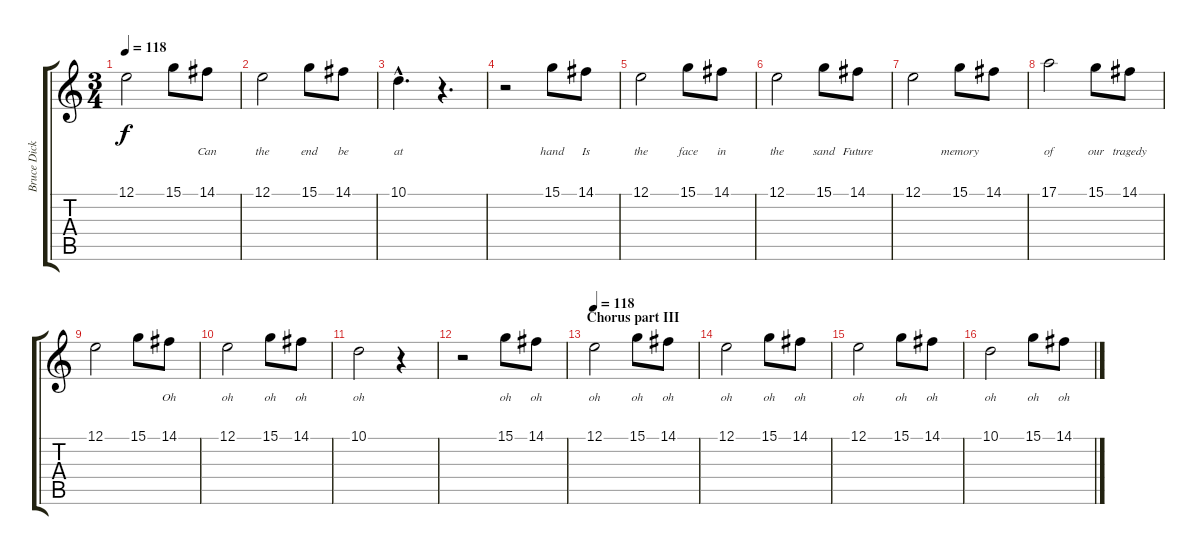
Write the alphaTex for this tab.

\track ("Bruce Dickinson" "Bruce Dick") {instrument flute}
\staff {score tabs}
\tuning (E4 B3 G3 D3 A2 E2) {hide}
\ts (3 4)
\tempo 118
\clef g2
\ks c
12.1.2{lyrics (0 "") lyrics (1 "") lyrics (2 "") lyrics (3 "") lyrics (4 "") dy f} 15.1.8{lyrics (0 "") lyrics (1 "") lyrics (2 "") lyrics (3 "") lyrics (4 "")} 14.1.8{lyrics (0 "Can") lyrics (1 "") lyrics (2 "") lyrics (3 "") lyrics (4 "")} |
12.1.2{lyrics (0 "the") lyrics (1 "") lyrics (2 "") lyrics (3 "") lyrics (4 "")} 15.1.8{lyrics (0 "end") lyrics (1 "") lyrics (2 "") lyrics (3 "") lyrics (4 "")} 14.1.8{lyrics (0 "be") lyrics (1 "") lyrics (2 "") lyrics (3 "") lyrics (4 "")} |
10.1{hac}.4{d lyrics (0 "at") lyrics (1 "") lyrics (2 "") lyrics (3 "") lyrics (4 "")} r.4{d} |
r.2 15.1.8{lyrics (0 "hand") lyrics (1 "") lyrics (2 "") lyrics (3 "") lyrics (4 "")} 14.1.8{lyrics (0 "Is") lyrics (1 "") lyrics (2 "") lyrics (3 "") lyrics (4 "")} |
12.1.2{lyrics (0 "the") lyrics (1 "") lyrics (2 "") lyrics (3 "") lyrics (4 "")} 15.1.8{lyrics (0 "face") lyrics (1 "") lyrics (2 "") lyrics (3 "") lyrics (4 "")} 14.1.8{lyrics (0 "in") lyrics (1 "") lyrics (2 "") lyrics (3 "") lyrics (4 "")} |
12.1.2{lyrics (0 "the") lyrics (1 "") lyrics (2 "") lyrics (3 "") lyrics (4 "")} 15.1.8{lyrics (0 "sand") lyrics (1 "") lyrics (2 "") lyrics (3 "") lyrics (4 "")} 14.1.8{lyrics (0 "Future") lyrics (1 "") lyrics (2 "") lyrics (3 "") lyrics (4 "")} |
12.1.2{lyrics (0 "") lyrics (1 "") lyrics (2 "") lyrics (3 "") lyrics (4 "")} 15.1.8{lyrics (0 "memory") lyrics (1 "") lyrics (2 "") lyrics (3 "") lyrics (4 "")} 14.1.8{lyrics (0 "") lyrics (1 "") lyrics (2 "") lyrics (3 "") lyrics (4 "")} |
17.1.2{lyrics (0 "of") lyrics (1 "") lyrics (2 "") lyrics (3 "") lyrics (4 "")} 15.1.8{lyrics (0 "our") lyrics (1 "") lyrics (2 "") lyrics (3 "") lyrics (4 "")} 14.1.8{lyrics (0 "tragedy") lyrics (1 "") lyrics (2 "") lyrics (3 "") lyrics (4 "")} |
12.1.2{lyrics (0 "") lyrics (1 "") lyrics (2 "") lyrics (3 "") lyrics (4 "")} 15.1.8{lyrics (0 "") lyrics (1 "") lyrics (2 "") lyrics (3 "") lyrics (4 "")} 14.1.8{lyrics (0 "Oh") lyrics (1 "") lyrics (2 "") lyrics (3 "") lyrics (4 "")} |
12.1.2{lyrics (0 "oh") lyrics (1 "") lyrics (2 "") lyrics (3 "") lyrics (4 "")} 15.1.8{lyrics (0 "oh") lyrics (1 "") lyrics (2 "") lyrics (3 "") lyrics (4 "")} 14.1.8{lyrics (0 "oh") lyrics (1 "") lyrics (2 "") lyrics (3 "") lyrics (4 "")} |
10.1.2{lyrics (0 "oh") lyrics (1 "") lyrics (2 "") lyrics (3 "") lyrics (4 "")} r.4 |
r.2 15.1.8{lyrics (0 "oh") lyrics (1 "") lyrics (2 "") lyrics (3 "") lyrics (4 "")} 14.1.8{lyrics (0 "oh") lyrics (1 "") lyrics (2 "") lyrics (3 "") lyrics (4 "")} |
\section ("" "Chorus part III")
\tempo 118
12.1.2{lyrics (0 "oh") lyrics (1 "") lyrics (2 "") lyrics (3 "") lyrics (4 "")} 15.1.8{lyrics (0 "oh") lyrics (1 "") lyrics (2 "") lyrics (3 "") lyrics (4 "")} 14.1.8{lyrics (0 "oh") lyrics (1 "") lyrics (2 "") lyrics (3 "") lyrics (4 "")} |
12.1.2{lyrics (0 "oh") lyrics (1 "") lyrics (2 "") lyrics (3 "") lyrics (4 "")} 15.1.8{lyrics (0 "oh") lyrics (1 "") lyrics (2 "") lyrics (3 "") lyrics (4 "")} 14.1.8{lyrics (0 "oh") lyrics (1 "") lyrics (2 "") lyrics (3 "") lyrics (4 "")} |
12.1.2{lyrics (0 "oh") lyrics (1 "") lyrics (2 "") lyrics (3 "") lyrics (4 "")} 15.1.8{lyrics (0 "oh") lyrics (1 "") lyrics (2 "") lyrics (3 "") lyrics (4 "")} 14.1.8{lyrics (0 "oh") lyrics (1 "") lyrics (2 "") lyrics (3 "") lyrics (4 "")} |
10.1.2{lyrics (0 "oh") lyrics (1 "") lyrics (2 "") lyrics (3 "") lyrics (4 "")} 15.1.8{lyrics (0 "oh") lyrics (1 "") lyrics (2 "") lyrics (3 "") lyrics (4 "")} 14.1.8{lyrics (0 "oh") lyrics (1 "") lyrics (2 "") lyrics (3 "") lyrics (4 "")}
